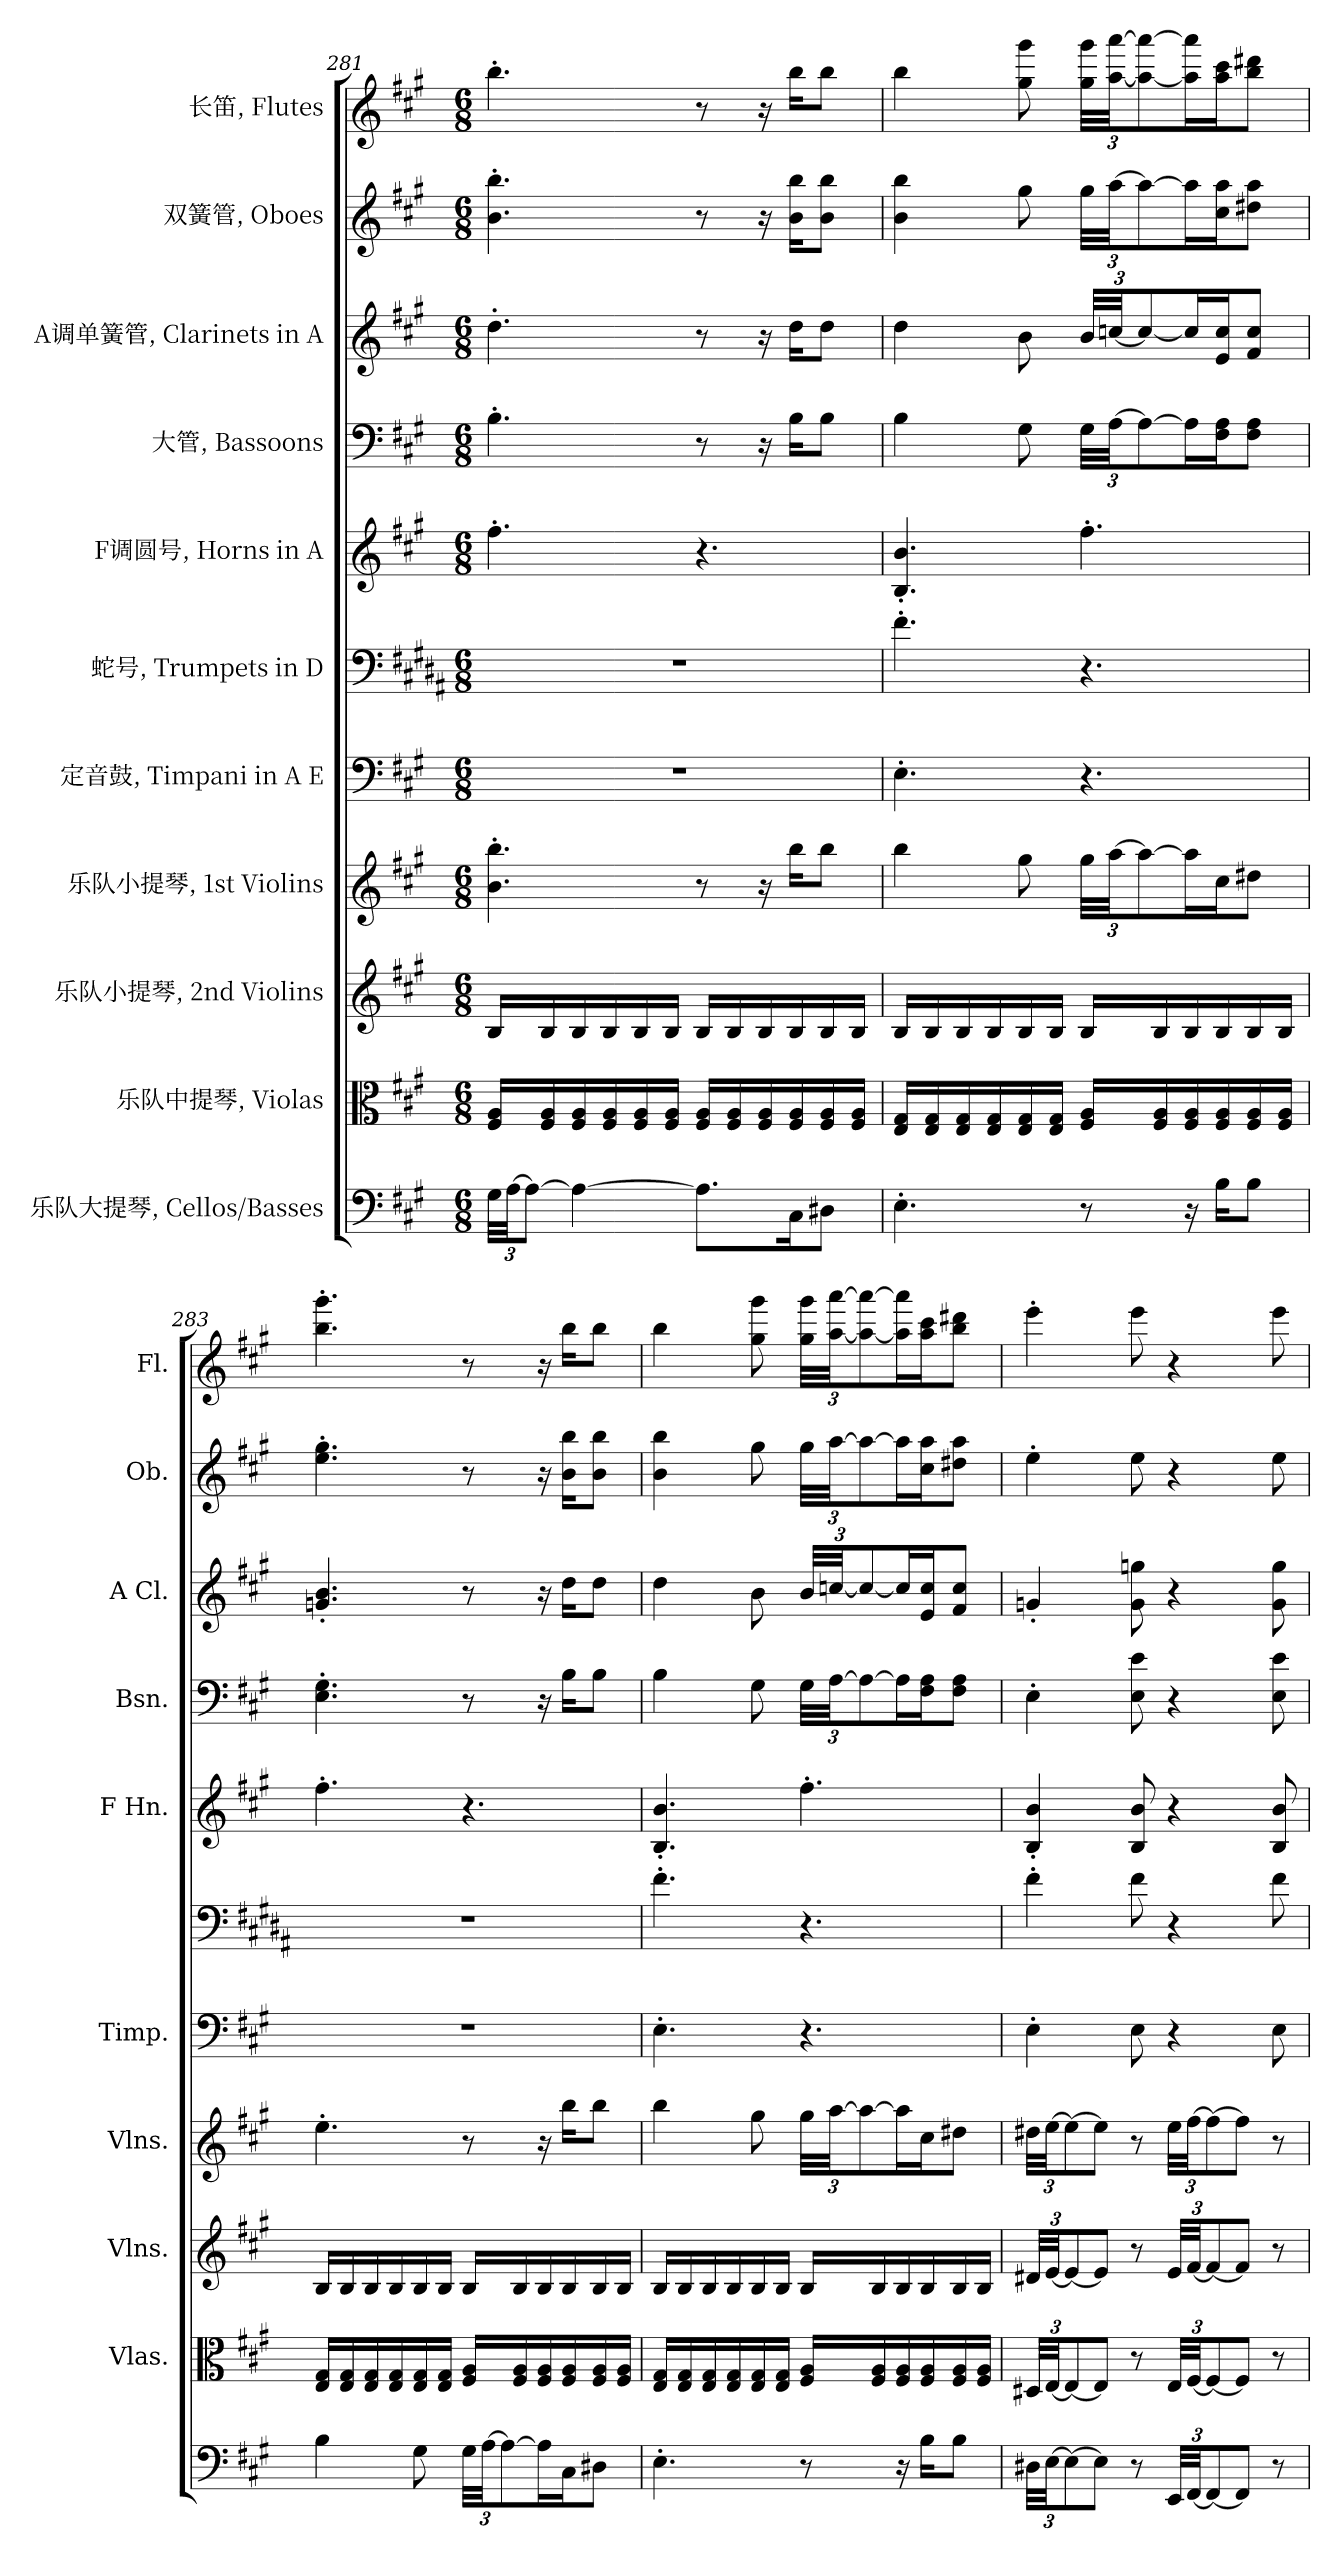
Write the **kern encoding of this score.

**kern	**kern	**kern	**kern	**kern	**kern	**kern	**kern	**kern	**kern	**kern
*part11	*part10	*part9	*part8	*part7	*part6	*part5	*part4	*part3	*part2	*part1
*staff11	*staff10	*staff9	*staff8	*staff7	*staff6	*staff5	*staff4	*staff3	*staff2	*staff1
*I"乐队大提琴, Cellos/Basses	*I"乐队中提琴, Violas	*I"乐队小提琴, 2nd Violins	*I"乐队小提琴, 1st Violins	*I"定音鼓, Timpani in A E	*I"蛇号, Trumpets in D	*I"F调圆号, Horns in A	*I"大管, Bassoons	*I"A调单簧管, Clarinets in A	*I"双簧管, Oboes	*I"长笛, Flutes
*	*I'Vlas.	*I'Vlns.	*I'Vlns.	*I'Timp.	*	*I'F Hn.	*I'Bsn.	*I'A Cl.	*I'Ob.	*I'Fl.
*clefF4	*clefC3	*clefG2	*clefG2	*clefF4	*clefF4	*clefG2	*clefF4	*clefG2	*clefG2	*clefG2
*	*	*	*	*	*ITrd1c2	*ITrd4c7	*	*ITrd2c3	*	*
*k[f#c#g#]	*k[f#c#g#]	*k[f#c#g#]	*k[f#c#g#]	*k[f#c#g#]	*k[f#c#g#]	*k[f#c#]	*k[f#c#g#]	*k[f#c#g#d#a#e#]	*k[f#c#g#]	*k[f#c#g#]
*M6/8	*M6/8	*M6/8	*M6/8	*M6/8	*M6/8	*M6/8	*M6/8	*M6/8	*M6/8	*M6/8
*Xbrackettup	*	*	*	*	*	*	*	*	*	*
=281	=281	=281	=281	=281	=281	=281	=281	=281	=281	=281
48G#\LLL	16F#/ 16A/LL	16B/LL	4.b\' 4.bb\'	2.r	2.r	4.b'\	4.B'\	4.b'\	4.b\' 4.bb\'	4.bb'\
[48A\JJ	.	.	.	.	.	.	.	.	.	.
12A\J_	.	.	.	.	.	.	.	.	.	.
.	16F#/ 16A/	16B/	.	.	.	.	.	.	.	.
4A\_	16F#/ 16A/	16B/	.	.	.	.	.	.	.	.
.	16F#/ 16A/	16B/	.	.	.	.	.	.	.	.
.	16F#/ 16A/	16B/	.	.	.	.	.	.	.	.
.	16F#/ 16A/JJ	16B/JJ	.	.	.	.	.	.	.	.
8.A\L]	16F#/ 16A/LL	16B/LL	8r	.	.	4.r	8r	8r	8r	8r
.	16F#/ 16A/	16B/	.	.	.	.	.	.	.	.
.	16F#/ 16A/	16B/	16r	.	.	.	16r	16r	16r	16r
16C#\K	16F#/ 16A/	16B/	16bb\KL	.	.	.	16B\KL	16b\KL	16b\ 16bb\KL	16bb\KL
8D#X\J	16F#/ 16A/	16B/	8bb\J	.	.	.	8B\J	8b\J	8b\ 8bb\J	8bb\J
.	16F#/ 16A/JJ	16B/JJ	.	.	.	.	.	.	.	.
!!LO:PB:g=z
=282	=282	=282	=282	=282	=282	=282	=282	=282	=282	=282
4.E'\	16E/ 16G#/LL	16B/LL	4bb\	4.E'\	4.e'\	4.E/' 4.e/'	4B\	4b\	4b\ 4bb\	4bb\
.	16E/ 16G#/	16B/	.	.	.	.	.	.	.	.
.	16E/ 16G#/	16B/	.	.	.	.	.	.	.	.
.	16E/ 16G#/	16B/	.	.	.	.	.	.	.	.
.	16E/ 16G#/	16B/	8gg#\	.	.	.	8G#\	8g#\	8gg#\	8gg#\ 8ggg#\
.	16E/ 16G#/JJ	16B/JJ	.	.	.	.	.	.	.	.
*	*	*	*Xbrackettup	*	*	*	*Xbrackettup	*Xbrackettup	*Xbrackettup	*Xbrackettup
8r	16F#/ 16A/LL	16B/LL	48gg#\LLL	4.r	4.r	4.b'\	48G#\LLL	48g#/LLL	48gg#\LLL	48gg#\ 48ggg#\LLL
.	.	.	[48aa\JJ	.	.	.	[48A\JJ	[48an/JJ	[48aa\JJ	[48aa\ [48aaa\JJ
.	.	.	12aa\_	.	.	.	12A\_	12a/_	12aa\_	12aa\_ 12aaa\_
.	16F#/ 16A/	16B/	.	.	.	.	.	.	.	.
16r	16F#/ 16A/	16B/	16aa\L]	.	.	.	16A\L]	16a/L]	16aa\L]	16aa\] 16aaa\]L
16B\KL	16F#/ 16A/	16B/	16cc#\J	.	.	.	16F#\ 16A\J	16c#/ 16a/J	16cc#\ 16aa\J	16aa\ 16ccc#\J
8B\J	16F#/ 16A/	16B/	8dd#X\J	.	.	.	8F#\ 8A\J	8d#/ 8a/J	8dd#X\ 8aa\J	8bb\ 8ddd#X\J
.	16F#/ 16A/JJ	16B/JJ	.	.	.	.	.	.	.	.
=283	=283	=283	=283	=283	=283	=283	=283	=283	=283	=283
4B\	16E/ 16G#/LL	16B/LL	4.ee'\	2.r	2.r	4.b'\	4.E\' 4.G#\'	4.en/' 4.g#/'	4.ee\' 4.gg#\'	4.bb\' 4.ggg#\'
.	16E/ 16G#/	16B/	.	.	.	.	.	.	.	.
.	16E/ 16G#/	16B/	.	.	.	.	.	.	.	.
.	16E/ 16G#/	16B/	.	.	.	.	.	.	.	.
8G#\	16E/ 16G#/	16B/	.	.	.	.	.	.	.	.
.	16E/ 16G#/JJ	16B/JJ	.	.	.	.	.	.	.	.
48G#\LLL	16F#/ 16A/LL	16B/LL	8r	.	.	4.r	8r	8r	8r	8r
[48A\JJ	.	.	.	.	.	.	.	.	.	.
12A\_	.	.	.	.	.	.	.	.	.	.
.	16F#/ 16A/	16B/	.	.	.	.	.	.	.	.
16A\L]	16F#/ 16A/	16B/	16r	.	.	.	16r	16r	16r	16r
16C#\J	16F#/ 16A/	16B/	16bb\KL	.	.	.	16B\KL	16b\KL	16b\ 16bb\KL	16bb\KL
8D#X\J	16F#/ 16A/	16B/	8bb\J	.	.	.	8B\J	8b\J	8b\ 8bb\J	8bb\J
.	16F#/ 16A/JJ	16B/JJ	.	.	.	.	.	.	.	.
!!LO:PB:g=z
=284	=284	=284	=284	=284	=284	=284	=284	=284	=284	=284
4.E'\	16E/ 16G#/LL	16B/LL	4bb\	4.E'\	4.e'\	4.E/' 4.e/'	4B\	4b\	4b\ 4bb\	4bb\
.	16E/ 16G#/	16B/	.	.	.	.	.	.	.	.
.	16E/ 16G#/	16B/	.	.	.	.	.	.	.	.
.	16E/ 16G#/	16B/	.	.	.	.	.	.	.	.
.	16E/ 16G#/	16B/	8gg#\	.	.	.	8G#\	8g#\	8gg#\	8gg#\ 8ggg#\
.	16E/ 16G#/JJ	16B/JJ	.	.	.	.	.	.	.	.
8r	16F#/ 16A/LL	16B/LL	48gg#\LLL	4.r	4.r	4.b'\	48G#\LLL	48g#/LLL	48gg#\LLL	48gg#\ 48ggg#\LLL
.	.	.	[48aa\JJ	.	.	.	[48A\JJ	[48an/JJ	[48aa\JJ	[48aa\ [48aaa\JJ
.	.	.	12aa\_	.	.	.	12A\_	12a/_	12aa\_	12aa\_ 12aaa\_
.	16F#/ 16A/	16B/	.	.	.	.	.	.	.	.
16r	16F#/ 16A/	16B/	16aa\L]	.	.	.	16A\L]	16a/L]	16aa\L]	16aa\] 16aaa\]L
16B\KL	16F#/ 16A/	16B/	16cc#\J	.	.	.	16F#\ 16A\J	16c#/ 16a/J	16cc#\ 16aa\J	16aa\ 16ccc#\J
8B\J	16F#/ 16A/	16B/	8dd#X\J	.	.	.	8F#\ 8A\J	8d#/ 8a/J	8dd#X\ 8aa\J	8bb\ 8ddd#X\J
.	16F#/ 16A/JJ	16B/JJ	.	.	.	.	.	.	.	.
=285	=285	=285	=285	=285	=285	=285	=285	=285	=285	=285
*	*Xbrackettup	*Xbrackettup	*	*	*	*	*	*	*	*
48D#X\LLL	48D#X/LLL	48d#X/LLL	48dd#X\LLL	4E'\	4e'\	4E/' 4e/'	4E'\	4en'/	4ee'\	4eee'\
[48E\JJ	[48E/JJ	[48e/JJ	[48ee\JJ	.	.	.	.	.	.	.
12E\_	12E/_	12e/_	12ee\_	.	.	.	.	.	.	.
8E\J]	8E/J]	8e/J]	8ee\J]	.	.	.	.	.	.	.
8r	8r	8r	8r	8E\	8e\	8E/ 8e/	8E\ 8e\	8e\ 8een\	8ee\	8eee\
48EE/LLL	48E/LLL	48e/LLL	48ee\LLL	4r	4r	4r	4r	4r	4r	4r
[48FF#/JJ	[48F#/JJ	[48f#/JJ	[48ff#\JJ	.	.	.	.	.	.	.
12FF#/_	12F#/_	12f#/_	12ff#\_	.	.	.	.	.	.	.
8FF#/J]	8F#/J]	8f#/J]	8ff#\J]	.	.	.	.	.	.	.
8r	8r	8r	8r	8E\	8e\	8E/ 8e/	8E\ 8e\	8e\ 8ee\	8ee\	8eee\
=	=	=	=	=	=	=	=	=	=	=
*-	*-	*-	*-	*-	*-	*-	*-	*-	*-	*-
